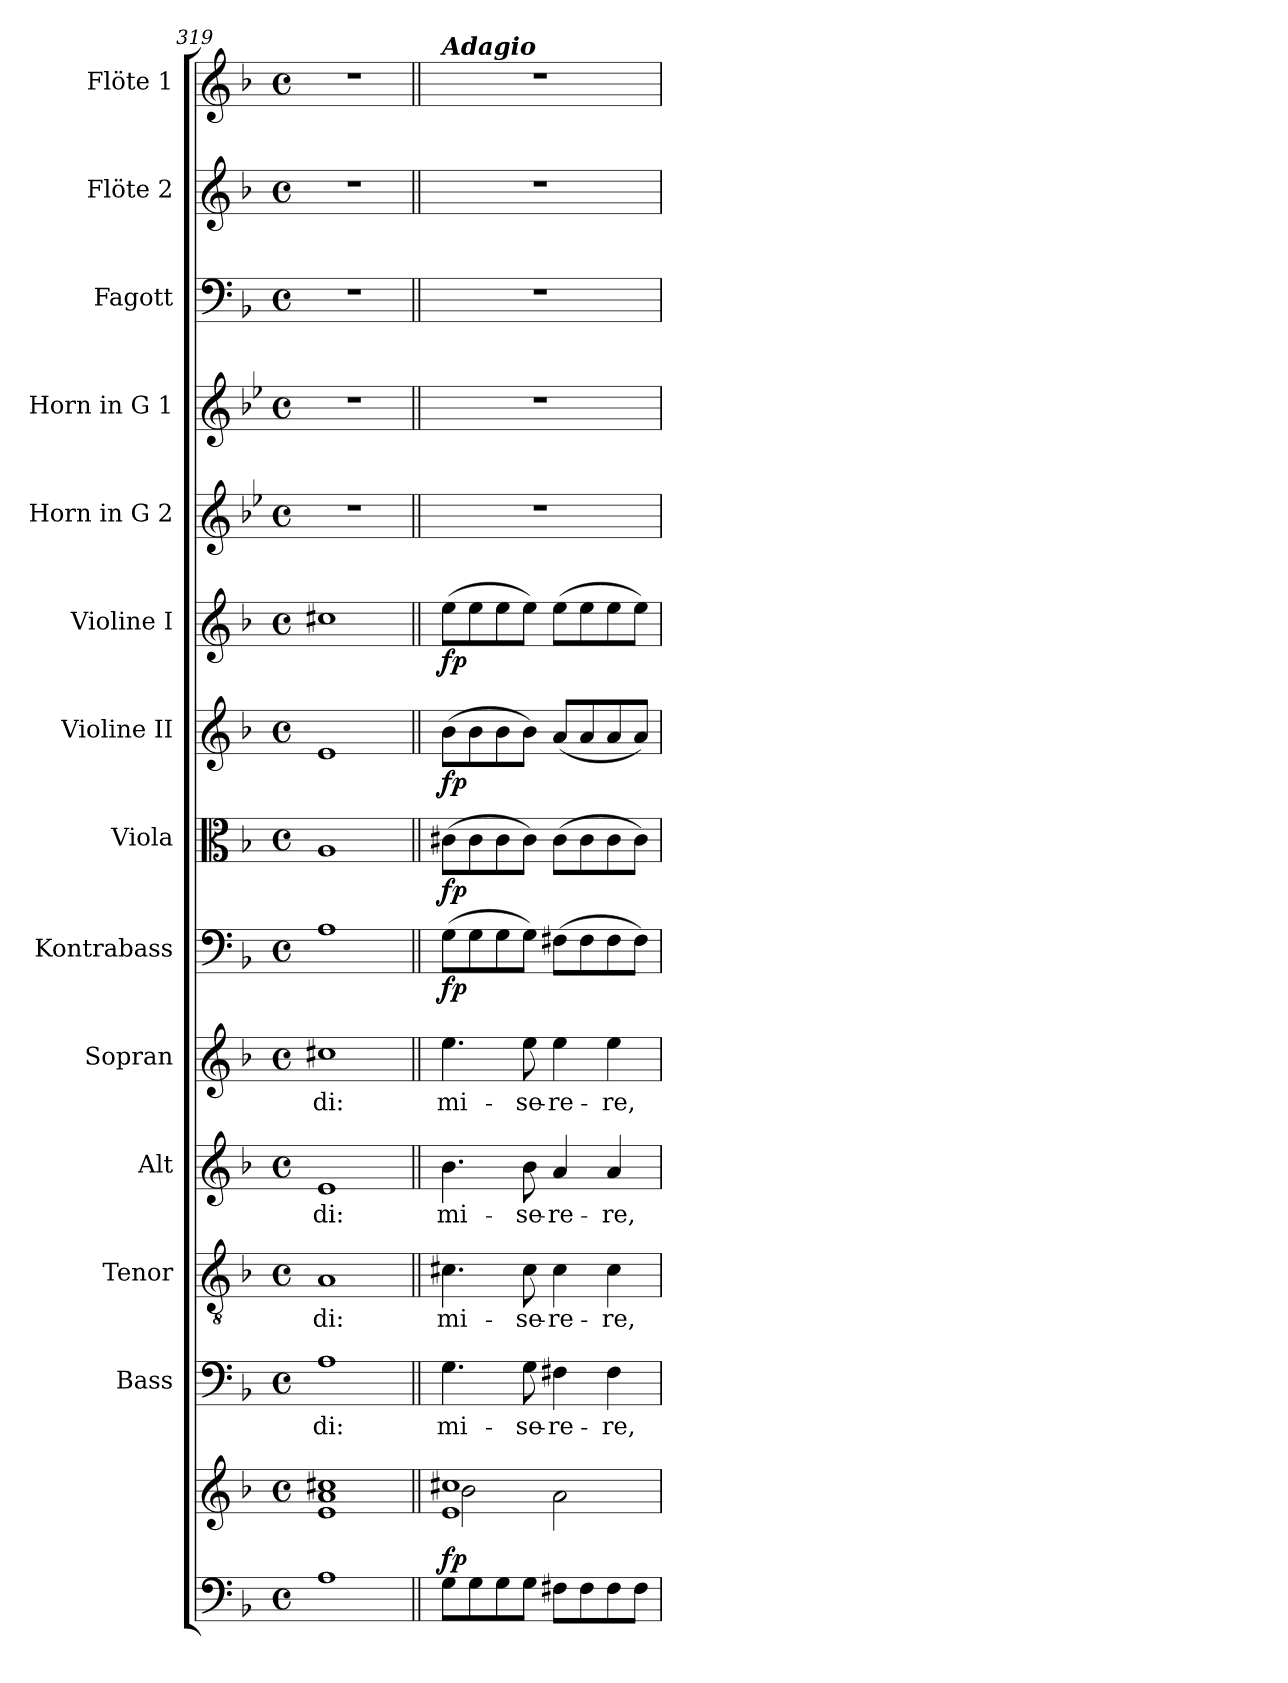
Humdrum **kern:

**kern	**kern	**dynam	**kern	**text	**kern	**text	**kern	**text	**kern	**text	**kern	**dynam	**kern	**dynam	**kern	**dynam	**kern	**dynam	**kern	**kern	**kern	**kern	**kern
*part14	*part14	*part14	*part13	*part13	*part12	*part12	*part11	*part11	*part10	*part10	*part9	*part9	*part8	*part8	*part7	*part7	*part6	*part6	*part5	*part4	*part3	*part2	*part1
*staff15	*staff14	*staff14/15	*staff13	*staff13	*staff12	*staff12	*staff11	*staff11	*staff10	*staff10	*staff9	*staff9	*staff8	*staff8	*staff7	*staff7	*staff6	*staff6	*staff5	*staff4	*staff3	*staff2	*staff1
*	*	*	*I"Bass	*	*I"Tenor	*	*I"Alt	*	*I"Sopran	*	*I"Kontrabass	*	*I"Viola	*	*I"Violine II	*	*I"Violine I	*	*I"Horn in G 2	*I"Horn in G 1	*I"Fagott	*I"Flöte 2	*I"Flöte 1
*	*	*	*I'B.	*	*I'T.	*	*I'A.	*	*I'S.	*	*I'Kb.	*	*I'Vla.	*	*I'Vl. II	*	*I'Vl. I	*	*	*	*I'Fg.	*I'Fl. 2	*I'Fl. 1
*clefF4	*clefG2	*	*clefF4	*	*clefGv2	*	*clefG2	*	*clefG2	*	*clefF4	*	*clefC3	*	*clefG2	*	*clefG2	*	*clefG2	*clefG2	*clefF4	*clefG2	*clefG2
*	*	*	*	*	*	*	*	*	*	*	*ITrd7c12	*	*	*	*	*	*	*	*ITrd3c5	*ITrd3c5	*	*	*
*k[b-]	*k[b-]	*	*k[b-]	*	*k[b-]	*	*k[b-]	*	*k[b-]	*	*k[b-]	*	*k[b-]	*	*k[b-]	*	*k[b-]	*	*k[b-]	*k[b-]	*k[b-]	*k[b-]	*k[b-]
*F:	*F:	*	*F:	*	*F:	*	*F:	*	*F:	*	*F:	*	*F:	*	*F:	*	*F:	*	*F:	*F:	*F:	*F:	*F:
*M4/4	*M4/4	*	*M4/4	*	*M4/4	*	*M4/4	*	*M4/4	*	*M4/4	*	*M4/4	*	*M4/4	*	*M4/4	*	*M4/4	*M4/4	*M4/4	*M4/4	*M4/4
*met(c)	*met(c)	*	*met(c)	*	*met(c)	*	*met(c)	*	*met(c)	*	*met(c)	*	*met(c)	*	*met(c)	*	*met(c)	*	*met(c)	*met(c)	*met(c)	*met(c)	*met(c)
=319	=319	=319	=319	=319	=319	=319	=319	=319	=319	=319	=319	=319	=319	=319	=319	=319	=319	=319	=319	=319	=319	=319	=319
!	!	!	!	!LO:LY:b	!	!LO:LY:b	!	!LO:LY:b	!	!LO:LY:b	!	!	!	!	!	!	!	!	!	!	!	!	!
1A	1e 1a 1cc#X	.	1A	-di:	1A	-di:	1e	-di:	1cc#X	-di:	1AA	.	1A	.	1e	.	1cc#X	.	1r	1r	1r	1r	1r
=320||	=320||	=320||	=320||	=320||	=320||	=320||	=320||	=320||	=320||	=320||	=320||	=320||	=320||	=320||	=320||	=320||	=320||	=320||	=320||	=320||	=320||	=320||	=320||
*	*^	*	*	*	*	*	*	*	*	*	*	*	*	*	*	*	*	*	*	*	*	*	*
!	!	!	!	!	!	!	!	!	!	!	!	!	!	!	!	!	!	!	!	!	!	!	!	!LO:TX:a:Bi:t=Adagio
!	!	!	!LO:DY:a=2	!	!LO:LY:b	!	!LO:LY:b	!	!LO:LY:b	!	!LO:LY:b	!	!LO:DY:b	!	!LO:DY:b	!	!LO:DY:b	!	!LO:DY:b	!	!	!	!	!
8G\L	1e 1cc#X	2b-\	fp	4.G\	mi-	4.c#X\	mi-	4.b-\	mi-	4.ee\	mi-	(>8GG\L	fp	(>8c#X\L	fp	(>8b-\L	fp	(>8ee\L	fp	1r	1r	1r	1r	1r
8G\	.	.	.	.	.	.	.	.	.	.	.	8GG\	.	8c#\	.	8b-\	.	8ee\	.	.	.	.	.	.
8G\	.	.	.	.	.	.	.	.	.	.	.	8GG\	.	8c#\	.	8b-\	.	8ee\	.	.	.	.	.	.
!	!	!	!	!	!LO:LY:b	!	!LO:LY:b	!	!LO:LY:b	!	!LO:LY:b	!	!	!	!	!	!	!	!	!	!	!	!	!
8G\J	.	.	.	8G\	-se-	8c#\	-se-	8b-\	-se-	8ee\	-se-	8GG\J)	.	8c#\J)	.	8b-\J)	.	8ee\J)	.	.	.	.	.	.
!	!	!	!	!	!LO:LY:b	!	!LO:LY:b	!	!LO:LY:b	!	!LO:LY:b	!	!	!	!	!	!	!	!	!	!	!	!	!
8F#X\L	.	2a\	.	4F#X\	-re-	4c#\	-re-	4a/	-re-	4ee\	-re-	(>8FF#X\L	.	(>8c#\L	.	(<8a/L	.	(>8ee\L	.	.	.	.	.	.
8F#\	.	.	.	.	.	.	.	.	.	.	.	8FF#\	.	8c#\	.	8a/	.	8ee\	.	.	.	.	.	.
!	!	!	!	!	!LO:LY:b	!	!LO:LY:b	!	!LO:LY:b	!	!LO:LY:b	!	!	!	!	!	!	!	!	!	!	!	!	!
8F#\	.	.	.	4F#\	-re,	4c#\	-re,	4a/	-re,	4ee\	-re,	8FF#\	.	8c#\	.	8a/	.	8ee\	.	.	.	.	.	.
8F#\J	.	.	.	.	.	.	.	.	.	.	.	8FF#\J)	.	8c#\J)	.	8a/J)	.	8ee\J)	.	.	.	.	.	.
*	*v	*v	*	*	*	*	*	*	*	*	*	*	*	*	*	*	*	*	*	*	*	*	*	*
=	=	=	=	=	=	=	=	=	=	=	=	=	=	=	=	=	=	=	=	=	=	=	=
*-	*-	*-	*-	*-	*-	*-	*-	*-	*-	*-	*-	*-	*-	*-	*-	*-	*-	*-	*-	*-	*-	*-	*-
